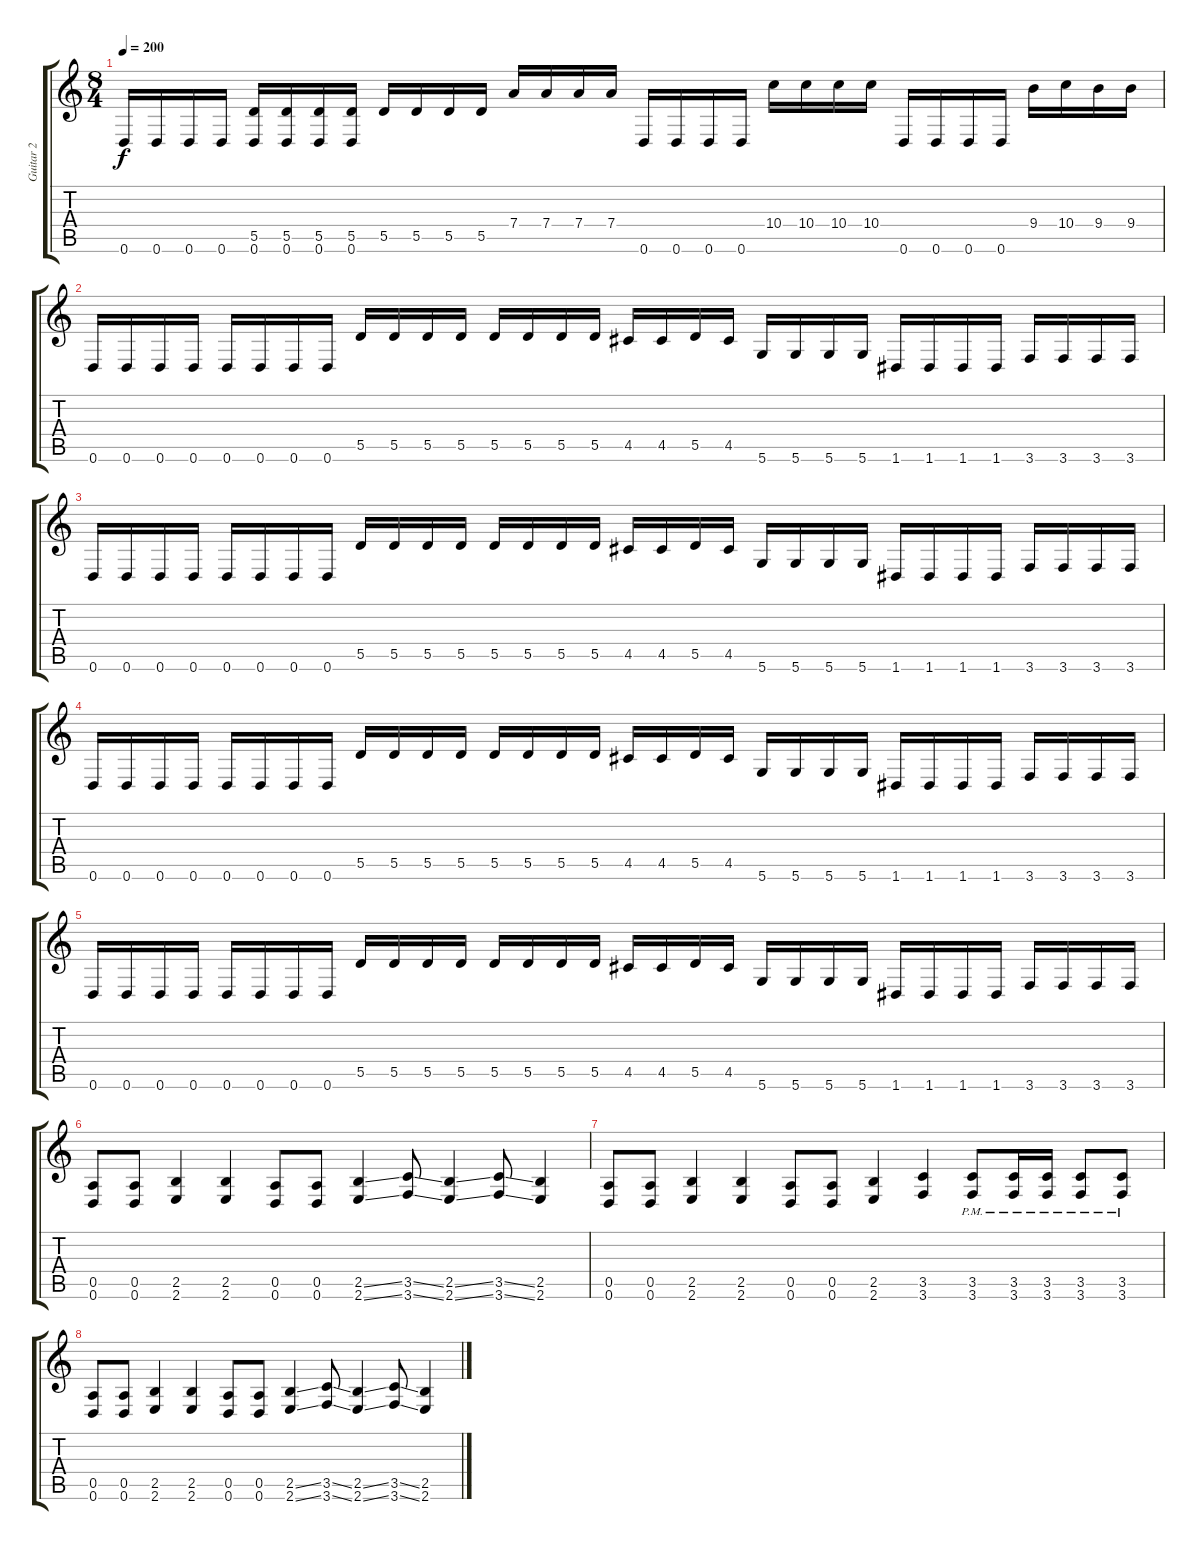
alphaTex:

\track ("Guitar 2" "Guitar 2") {instrument distortionguitar}
\staff {score tabs}
\tuning (E4 B3 G3 D3 A2 D2) {hide}
\ts (8 4)
\tempo 200
\clef g2
\ks c
0.6.16{dy f} 0.6.16 0.6.16 0.6.16 (5.5 0.6).16 (5.5 0.6).16 (5.5 0.6).16 (5.5 0.6).16 5.5.16 5.5.16 5.5.16 5.5.16 7.4.16 7.4.16 7.4.16 7.4.16 0.6.16 0.6.16 0.6.16 0.6.16 10.4.16 10.4.16 10.4.16 10.4.16 0.6.16 0.6.16 0.6.16 0.6.16 9.4.16 10.4.16 9.4.16 9.4.16 |
0.6.16 0.6.16 0.6.16 0.6.16 0.6.16 0.6.16 0.6.16 0.6.16 5.5.16 5.5.16 5.5.16 5.5.16 5.5.16 5.5.16 5.5.16 5.5.16 4.5.16 4.5.16 5.5.16 4.5.16 5.6.16 5.6.16 5.6.16 5.6.16 1.6.16 1.6.16 1.6.16 1.6.16 3.6.16 3.6.16 3.6.16 3.6.16 |
0.6.16 0.6.16 0.6.16 0.6.16 0.6.16 0.6.16 0.6.16 0.6.16 5.5.16 5.5.16 5.5.16 5.5.16 5.5.16 5.5.16 5.5.16 5.5.16 4.5.16 4.5.16 5.5.16 4.5.16 5.6.16 5.6.16 5.6.16 5.6.16 1.6.16 1.6.16 1.6.16 1.6.16 3.6.16 3.6.16 3.6.16 3.6.16 |
0.6.16 0.6.16 0.6.16 0.6.16 0.6.16 0.6.16 0.6.16 0.6.16 5.5.16 5.5.16 5.5.16 5.5.16 5.5.16 5.5.16 5.5.16 5.5.16 4.5.16 4.5.16 5.5.16 4.5.16 5.6.16 5.6.16 5.6.16 5.6.16 1.6.16 1.6.16 1.6.16 1.6.16 3.6.16 3.6.16 3.6.16 3.6.16 |
0.6.16 0.6.16 0.6.16 0.6.16 0.6.16 0.6.16 0.6.16 0.6.16 5.5.16 5.5.16 5.5.16 5.5.16 5.5.16 5.5.16 5.5.16 5.5.16 4.5.16 4.5.16 5.5.16 4.5.16 5.6.16 5.6.16 5.6.16 5.6.16 1.6.16 1.6.16 1.6.16 1.6.16 3.6.16 3.6.16 3.6.16 3.6.16 |
(0.5 0.6).8 (0.5 0.6).8 (2.5 2.6).4 (2.5 2.6).4 (0.5 0.6).8 (0.5 0.6).8 (2.5{ss} 2.6{ss}).4 (3.5{ss} 3.6{ss}).8 (2.5{ss} 2.6{ss}).4 (3.5{ss} 3.6{ss}).8 (2.5 2.6).4 |
(0.5 0.6).8 (0.5 0.6).8 (2.5 2.6).4 (2.5 2.6).4 (0.5 0.6).8 (0.5 0.6).8 (2.5 2.6).4 (3.5 3.6).4 (3.5{pm} 3.6{pm}).8 (3.5{pm} 3.6{pm}).16 (3.5{pm} 3.6{pm}).16 (3.5{pm} 3.6{pm}).8 (3.5{pm} 3.6{pm}).8 |
(0.5 0.6).8 (0.5 0.6).8 (2.5 2.6).4 (2.5 2.6).4 (0.5 0.6).8 (0.5 0.6).8 (2.5{ss} 2.6{ss}).4 (3.5{ss} 3.6{ss}).8 (2.5{ss} 2.6{ss}).4 (3.5{ss} 3.6{ss}).8 (2.5 2.6).4
